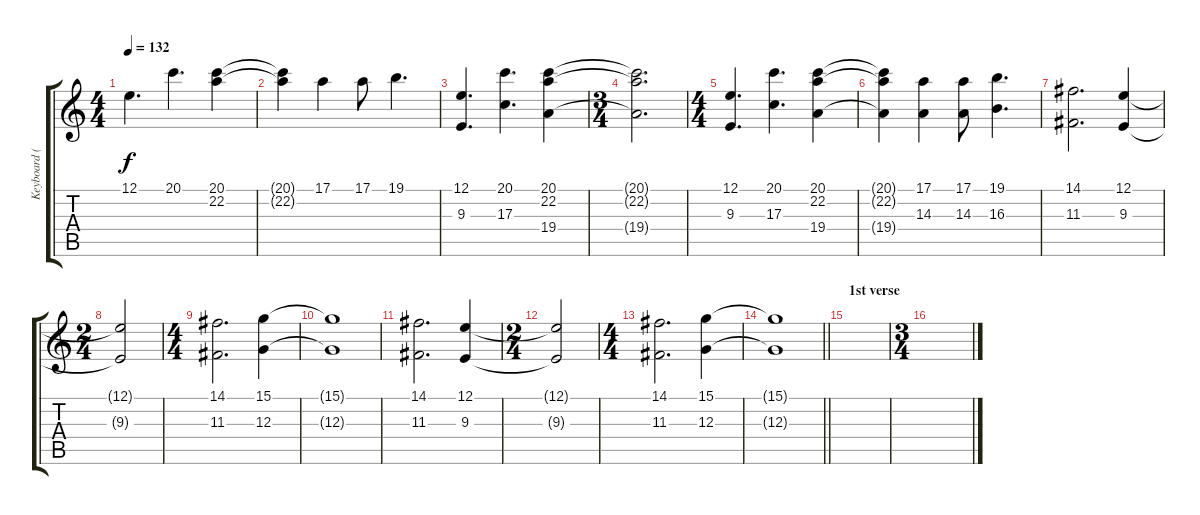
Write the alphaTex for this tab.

\track ("Keyboard (strings)" "Keyboard (") {instrument stringensemble1}
\staff {score tabs}
\tuning (E4 B3 G3 D3 A2 E2) {hide}
\ts (4 4)
\tempo 132
\clef g2
\ks c
12.1.4{d dy f} 20.1.4{d} (20.1 22.2).4 |
(20.1{t} 22.2{t}).4 17.1.4 17.1.8 19.1.4{d} |
(12.1 9.3).4{d} (20.1 17.3).4{d} (20.1 22.2 19.4).4 |
\ts (3 4)
(20.1{t} 22.2{t} 19.4{t}).2{d} |
\ts (4 4)
(12.1 9.3).4{d} (20.1 17.3).4{d} (20.1 22.2 19.4).4 |
(20.1{t} 22.2{t} 19.4{t}).4 (17.1 14.3).4 (17.1 14.3).8 (19.1 16.3).4{d} |
(14.1 11.3).2{d} (12.1 9.3).4 |
\ts (2 4)
(12.1{t} 9.3{t}).2 |
\ts (4 4)
(14.1 11.3).2{d} (15.1 12.3).4 |
(15.1{t} 12.3{t}).1 |
(14.1 11.3).2{d} (12.1 9.3).4 |
\ts (2 4)
(12.1{t} 9.3{t}).2 |
\ts (4 4)
(14.1 11.3).2{d} (15.1 12.3).4 |
\barLineRight lightlight
(15.1{t} 12.3{t}).1 |
\section ("" "1st verse")
|
\ts (3 4)
